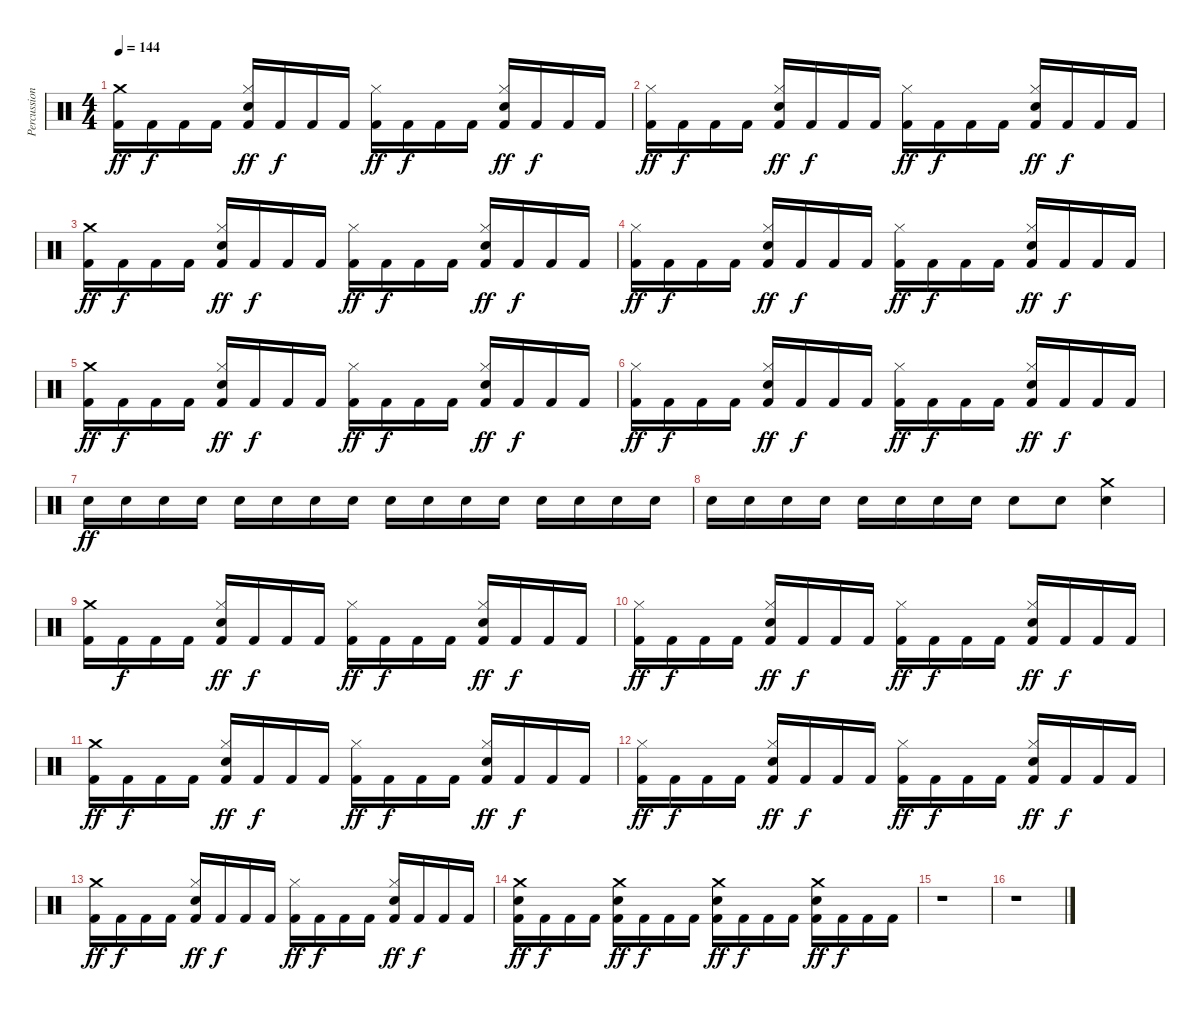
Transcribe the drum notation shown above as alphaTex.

\track ("Percussion" "Percussion") {instrument percussion}
\staff {score}
\articulation defaults
\ts (4 4)
\tempo 144
\clef neutral
\ks c
("Crash medium (hit)" "Kick (hit) 2").16{dy ff} "Kick (hit) 2".16{dy f} "Kick (hit) 2".16 "Kick (hit) 2".16 ("Hi-Hat (closed)" "Snare (hit) 2" "Kick (hit) 2").16{dy ff} "Kick (hit) 2".16{dy f} "Kick (hit) 2".16 "Kick (hit) 2".16 ("Hi-Hat (closed)" "Kick (hit) 2").16{dy ff} "Kick (hit) 2".16{dy f} "Kick (hit) 2".16 "Kick (hit) 2".16 ("Hi-Hat (closed)" "Snare (hit) 2" "Kick (hit) 2").16{dy ff} "Kick (hit) 2".16{dy f} "Kick (hit) 2".16 "Kick (hit) 2".16 |
("Hi-Hat (closed)" "Kick (hit) 2").16{dy ff} "Kick (hit) 2".16{dy f} "Kick (hit) 2".16 "Kick (hit) 2".16 ("Hi-Hat (closed)" "Snare (hit) 2" "Kick (hit) 2").16{dy ff} "Kick (hit) 2".16{dy f} "Kick (hit) 2".16 "Kick (hit) 2".16 ("Hi-Hat (closed)" "Kick (hit) 2").16{dy ff} "Kick (hit) 2".16{dy f} "Kick (hit) 2".16 "Kick (hit) 2".16 ("Hi-Hat (closed)" "Snare (hit) 2" "Kick (hit) 2").16{dy ff} "Kick (hit) 2".16{dy f} "Kick (hit) 2".16 "Kick (hit) 2".16 |
("Crash medium (hit)" "Kick (hit) 2").16{dy ff} "Kick (hit) 2".16{dy f} "Kick (hit) 2".16 "Kick (hit) 2".16 ("Hi-Hat (closed)" "Snare (hit) 2" "Kick (hit) 2").16{dy ff} "Kick (hit) 2".16{dy f} "Kick (hit) 2".16 "Kick (hit) 2".16 ("Hi-Hat (closed)" "Kick (hit) 2").16{dy ff} "Kick (hit) 2".16{dy f} "Kick (hit) 2".16 "Kick (hit) 2".16 ("Hi-Hat (closed)" "Snare (hit) 2" "Kick (hit) 2").16{dy ff} "Kick (hit) 2".16{dy f} "Kick (hit) 2".16 "Kick (hit) 2".16 |
("Hi-Hat (closed)" "Kick (hit) 2").16{dy ff} "Kick (hit) 2".16{dy f} "Kick (hit) 2".16 "Kick (hit) 2".16 ("Hi-Hat (closed)" "Snare (hit) 2" "Kick (hit) 2").16{dy ff} "Kick (hit) 2".16{dy f} "Kick (hit) 2".16 "Kick (hit) 2".16 ("Hi-Hat (closed)" "Kick (hit) 2").16{dy ff} "Kick (hit) 2".16{dy f} "Kick (hit) 2".16 "Kick (hit) 2".16 ("Hi-Hat (closed)" "Snare (hit) 2" "Kick (hit) 2").16{dy ff} "Kick (hit) 2".16{dy f} "Kick (hit) 2".16 "Kick (hit) 2".16 |
("Crash medium (hit)" "Kick (hit) 2").16{dy ff} "Kick (hit) 2".16{dy f} "Kick (hit) 2".16 "Kick (hit) 2".16 ("Hi-Hat (closed)" "Snare (hit) 2" "Kick (hit) 2").16{dy ff} "Kick (hit) 2".16{dy f} "Kick (hit) 2".16 "Kick (hit) 2".16 ("Hi-Hat (closed)" "Kick (hit) 2").16{dy ff} "Kick (hit) 2".16{dy f} "Kick (hit) 2".16 "Kick (hit) 2".16 ("Hi-Hat (closed)" "Snare (hit) 2" "Kick (hit) 2").16{dy ff} "Kick (hit) 2".16{dy f} "Kick (hit) 2".16 "Kick (hit) 2".16 |
("Hi-Hat (closed)" "Kick (hit) 2").16{dy ff} "Kick (hit) 2".16{dy f} "Kick (hit) 2".16 "Kick (hit) 2".16 ("Hi-Hat (closed)" "Snare (hit) 2" "Kick (hit) 2").16{dy ff} "Kick (hit) 2".16{dy f} "Kick (hit) 2".16 "Kick (hit) 2".16 ("Hi-Hat (closed)" "Kick (hit) 2").16{dy ff} "Kick (hit) 2".16{dy f} "Kick (hit) 2".16 "Kick (hit) 2".16 ("Hi-Hat (closed)" "Snare (hit) 2" "Kick (hit) 2").16{dy ff} "Kick (hit) 2".16{dy f} "Kick (hit) 2".16 "Kick (hit) 2".16 |
"Snare (hit) 2".16{dy ff} "Snare (hit) 2".16 "Snare (hit) 2".16 "Snare (hit) 2".16 "Snare (hit) 2".16 "Snare (hit) 2".16 "Snare (hit) 2".16 "Snare (hit) 2".16 "Snare (hit) 2".16 "Snare (hit) 2".16 "Snare (hit) 2".16 "Snare (hit) 2".16 "Snare (hit) 2".16 "Snare (hit) 2".16 "Snare (hit) 2".16 "Snare (hit) 2".16 |
"Snare (hit) 2".16 "Snare (hit) 2".16 "Snare (hit) 2".16 "Snare (hit) 2".16 "Snare (hit) 2".16 "Snare (hit) 2".16 "Snare (hit) 2".16 "Snare (hit) 2".16 "Snare (hit) 2".8 "Snare (hit) 2".8 ("Crash medium (hit)" "Snare (hit) 2").4 |
("Crash medium (hit)" "Kick (hit) 2").16 "Kick (hit) 2".16{dy f} "Kick (hit) 2".16 "Kick (hit) 2".16 ("Hi-Hat (closed)" "Snare (hit) 2" "Kick (hit) 2").16{dy ff} "Kick (hit) 2".16{dy f} "Kick (hit) 2".16 "Kick (hit) 2".16 ("Hi-Hat (closed)" "Kick (hit) 2").16{dy ff} "Kick (hit) 2".16{dy f} "Kick (hit) 2".16 "Kick (hit) 2".16 ("Hi-Hat (closed)" "Snare (hit) 2" "Kick (hit) 2").16{dy ff} "Kick (hit) 2".16{dy f} "Kick (hit) 2".16 "Kick (hit) 2".16 |
("Hi-Hat (closed)" "Kick (hit) 2").16{dy ff} "Kick (hit) 2".16{dy f} "Kick (hit) 2".16 "Kick (hit) 2".16 ("Hi-Hat (closed)" "Snare (hit) 2" "Kick (hit) 2").16{dy ff} "Kick (hit) 2".16{dy f} "Kick (hit) 2".16 "Kick (hit) 2".16 ("Hi-Hat (closed)" "Kick (hit) 2").16{dy ff} "Kick (hit) 2".16{dy f} "Kick (hit) 2".16 "Kick (hit) 2".16 ("Hi-Hat (closed)" "Snare (hit) 2" "Kick (hit) 2").16{dy ff} "Kick (hit) 2".16{dy f} "Kick (hit) 2".16 "Kick (hit) 2".16 |
("Crash medium (hit)" "Kick (hit) 2").16{dy ff} "Kick (hit) 2".16{dy f} "Kick (hit) 2".16 "Kick (hit) 2".16 ("Hi-Hat (closed)" "Snare (hit) 2" "Kick (hit) 2").16{dy ff} "Kick (hit) 2".16{dy f} "Kick (hit) 2".16 "Kick (hit) 2".16 ("Hi-Hat (closed)" "Kick (hit) 2").16{dy ff} "Kick (hit) 2".16{dy f} "Kick (hit) 2".16 "Kick (hit) 2".16 ("Hi-Hat (closed)" "Snare (hit) 2" "Kick (hit) 2").16{dy ff} "Kick (hit) 2".16{dy f} "Kick (hit) 2".16 "Kick (hit) 2".16 |
("Hi-Hat (closed)" "Kick (hit) 2").16{dy ff volume 9} "Kick (hit) 2".16{dy f} "Kick (hit) 2".16 "Kick (hit) 2".16 ("Hi-Hat (closed)" "Snare (hit) 2" "Kick (hit) 2").16{dy ff} "Kick (hit) 2".16{dy f} "Kick (hit) 2".16 "Kick (hit) 2".16 ("Hi-Hat (closed)" "Kick (hit) 2").16{dy ff} "Kick (hit) 2".16{dy f} "Kick (hit) 2".16 "Kick (hit) 2".16 ("Hi-Hat (closed)" "Snare (hit) 2" "Kick (hit) 2").16{dy ff} "Kick (hit) 2".16{dy f} "Kick (hit) 2".16 "Kick (hit) 2".16 |
("Crash medium (hit)" "Kick (hit) 2").16{dy ff volume 4} "Kick (hit) 2".16{dy f} "Kick (hit) 2".16 "Kick (hit) 2".16 ("Hi-Hat (closed)" "Snare (hit) 2" "Kick (hit) 2").16{dy ff} "Kick (hit) 2".16{dy f} "Kick (hit) 2".16 "Kick (hit) 2".16 ("Hi-Hat (closed)" "Kick (hit) 2").16{dy ff} "Kick (hit) 2".16{dy f} "Kick (hit) 2".16 "Kick (hit) 2".16 ("Hi-Hat (closed)" "Snare (hit) 2" "Kick (hit) 2").16{dy ff} "Kick (hit) 2".16{dy f} "Kick (hit) 2".16 "Kick (hit) 2".16 |
("Crash medium (hit)" "Snare (hit) 2" "Kick (hit) 2").16{dy ff volume 0} "Kick (hit) 2".16{dy f} "Kick (hit) 2".16 "Kick (hit) 2".16 ("Crash medium (hit)" "Snare (hit) 2" "Kick (hit) 2").16{dy ff} "Kick (hit) 2".16{dy f} "Kick (hit) 2".16 "Kick (hit) 2".16 ("Crash medium (hit)" "Snare (hit) 2" "Kick (hit) 2").16{dy ff} "Kick (hit) 2".16{dy f} "Kick (hit) 2".16 "Kick (hit) 2".16 ("Crash medium (hit)" "Snare (hit) 2" "Kick (hit) 2").16{dy ff} "Kick (hit) 2".16{dy f} "Kick (hit) 2".16 "Kick (hit) 2".16 |
r.1 |
r.1
